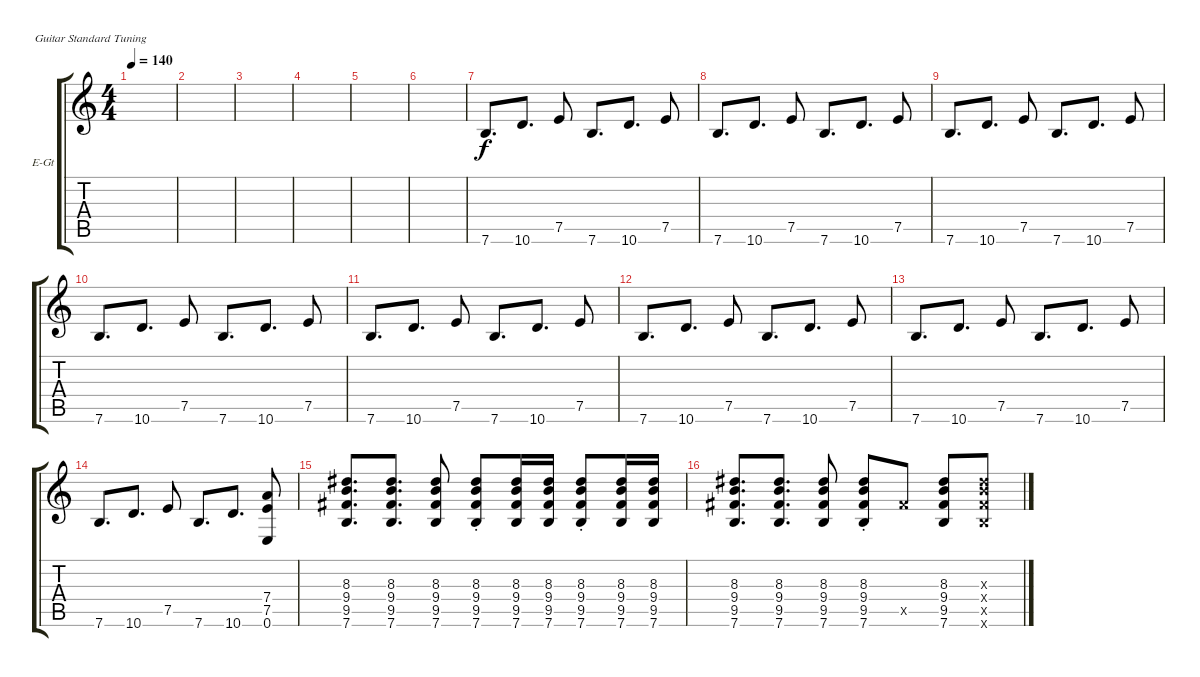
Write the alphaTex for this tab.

\defaultSystemsLayout 4
\bracketExtendMode groupsimilarinstruments
\firstSystemTrackNameOrientation horizontal
\otherSystemsTrackNameOrientation horizontal
\track ("Cook" "E-Gt") {instrument electricguitarclean}
\staff {score tabs}
\tuning (E4 B3 G3 D3 A2 E2)
\ts (4 4)
\tempo 140
\clef g2
\ks c
|
|
|
|
|
|
7.6.8{d} 10.6.8{d} 7.5.8 7.6.8{d} 10.6.8{d} 7.5.8 |
7.6.8{d} 10.6.8{d} 7.5.8 7.6.8{d} 10.6.8{d} 7.5.8 |
7.6.8{d} 10.6.8{d} 7.5.8 7.6.8{d} 10.6.8{d} 7.5.8 |
7.6.8{d} 10.6.8{d} 7.5.8 7.6.8{d} 10.6.8{d} 7.5.8 |
7.6.8{d} 10.6.8{d} 7.5.8 7.6.8{d} 10.6.8{d} 7.5.8 |
7.6.8{d} 10.6.8{d} 7.5.8 7.6.8{d} 10.6.8{d} 7.5.8 |
7.6.8{d} 10.6.8{d} 7.5.8 7.6.8{d} 10.6.8{d} 7.5.8 |
7.6.8{d} 10.6.8{d} 7.5.8 7.6.8{d} 10.6.8{d} (7.5 0.6 7.4).8 |
(7.6 9.5 9.4 8.3).8{d} (7.6 9.5 9.4 8.3).8{d} (7.6 9.5 9.4 8.3).8 (7.6{st} 9.5{st} 9.4{st} 8.3{st}).8 (7.6 9.5 9.4 8.3).16 (7.6 9.5 9.4 8.3).16 (7.6{st} 9.5{st} 9.4{st} 8.3{st}).8 (7.6 9.5 9.4 8.3).16 (7.6 9.5 9.4 8.3).16 |
(7.6 9.5 9.4 8.3).8{d} (7.6 9.5 9.4 8.3).8{d} (7.6 9.5 9.4 8.3).8 (7.6{st} 9.5{st} 9.4{st} 8.3{st}).8 9.5{x}.8 (9.5 8.3 9.4 7.6).8 (9.5{x} 8.3{x} 9.4{x} 7.6{x}).8
